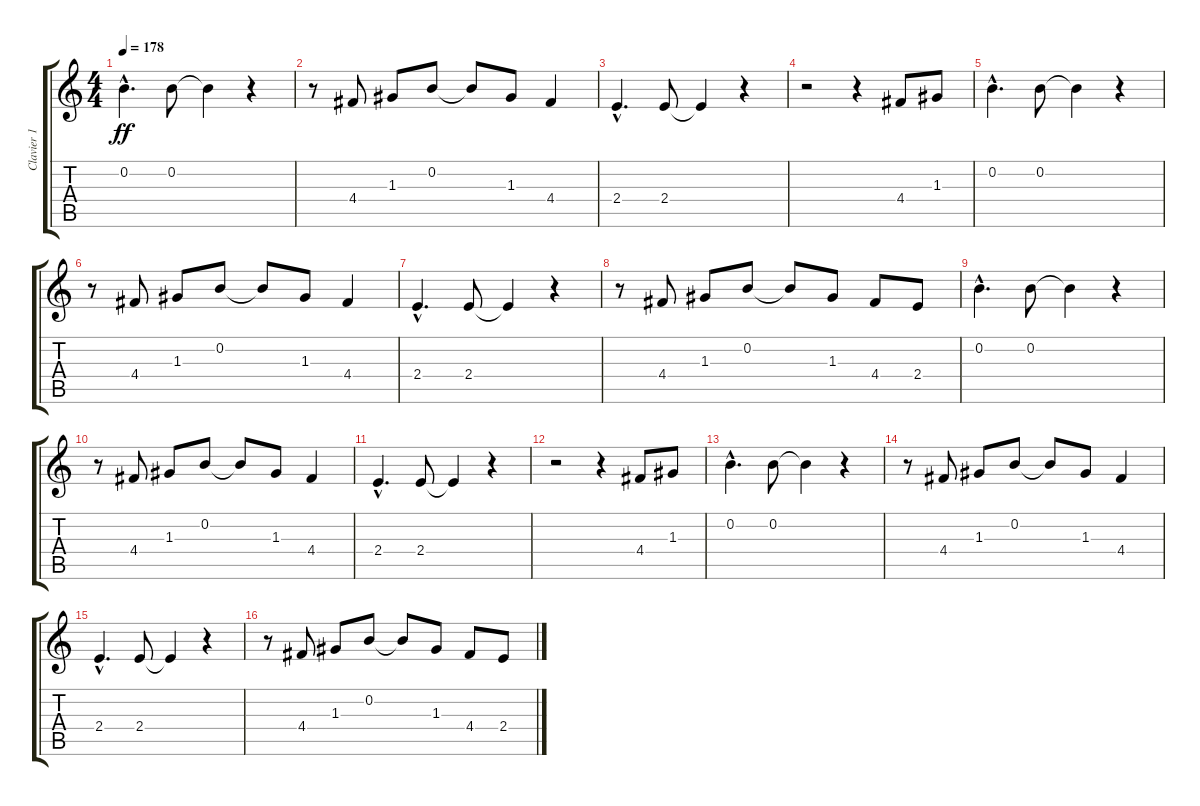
\track ("Clavier 1" "Clavier 1") {instrument accordion}
\staff {score tabs}
\tuning (E5 B4 G4 D4 A3 E3) {hide}
\ts (4 4)
\tempo 178
\clef g2
\ks c
0.2{hac}.4{d dy ff} 0.2.8 0.2{t}.4 r.4 |
r.8 4.4.8 1.3.8 0.2.8 0.2{t}.8 1.3.8 4.4.4 |
2.4{hac}.4{d} 2.4.8 2.4{t}.4 r.4 |
r.2 r.4 4.4.8 1.3.8 |
0.2{hac}.4{d} 0.2.8 0.2{t}.4 r.4 |
r.8 4.4.8 1.3.8 0.2.8 0.2{t}.8 1.3.8 4.4.4 |
2.4{hac}.4{d} 2.4.8 2.4{t}.4 r.4 |
r.8 4.4.8 1.3.8 0.2.8 0.2{t}.8 1.3.8 4.4.8 2.4.8 |
0.2{hac}.4{d} 0.2.8 0.2{t}.4 r.4 |
r.8 4.4.8 1.3.8 0.2.8 0.2{t}.8 1.3.8 4.4.4 |
2.4{hac}.4{d} 2.4.8 2.4{t}.4 r.4 |
r.2 r.4 4.4.8 1.3.8 |
0.2{hac}.4{d} 0.2.8 0.2{t}.4 r.4 |
r.8 4.4.8 1.3.8 0.2.8 0.2{t}.8 1.3.8 4.4.4 |
2.4{hac}.4{d} 2.4.8 2.4{t}.4 r.4 |
r.8 4.4.8 1.3.8 0.2.8 0.2{t}.8 1.3.8 4.4.8 2.4.8
